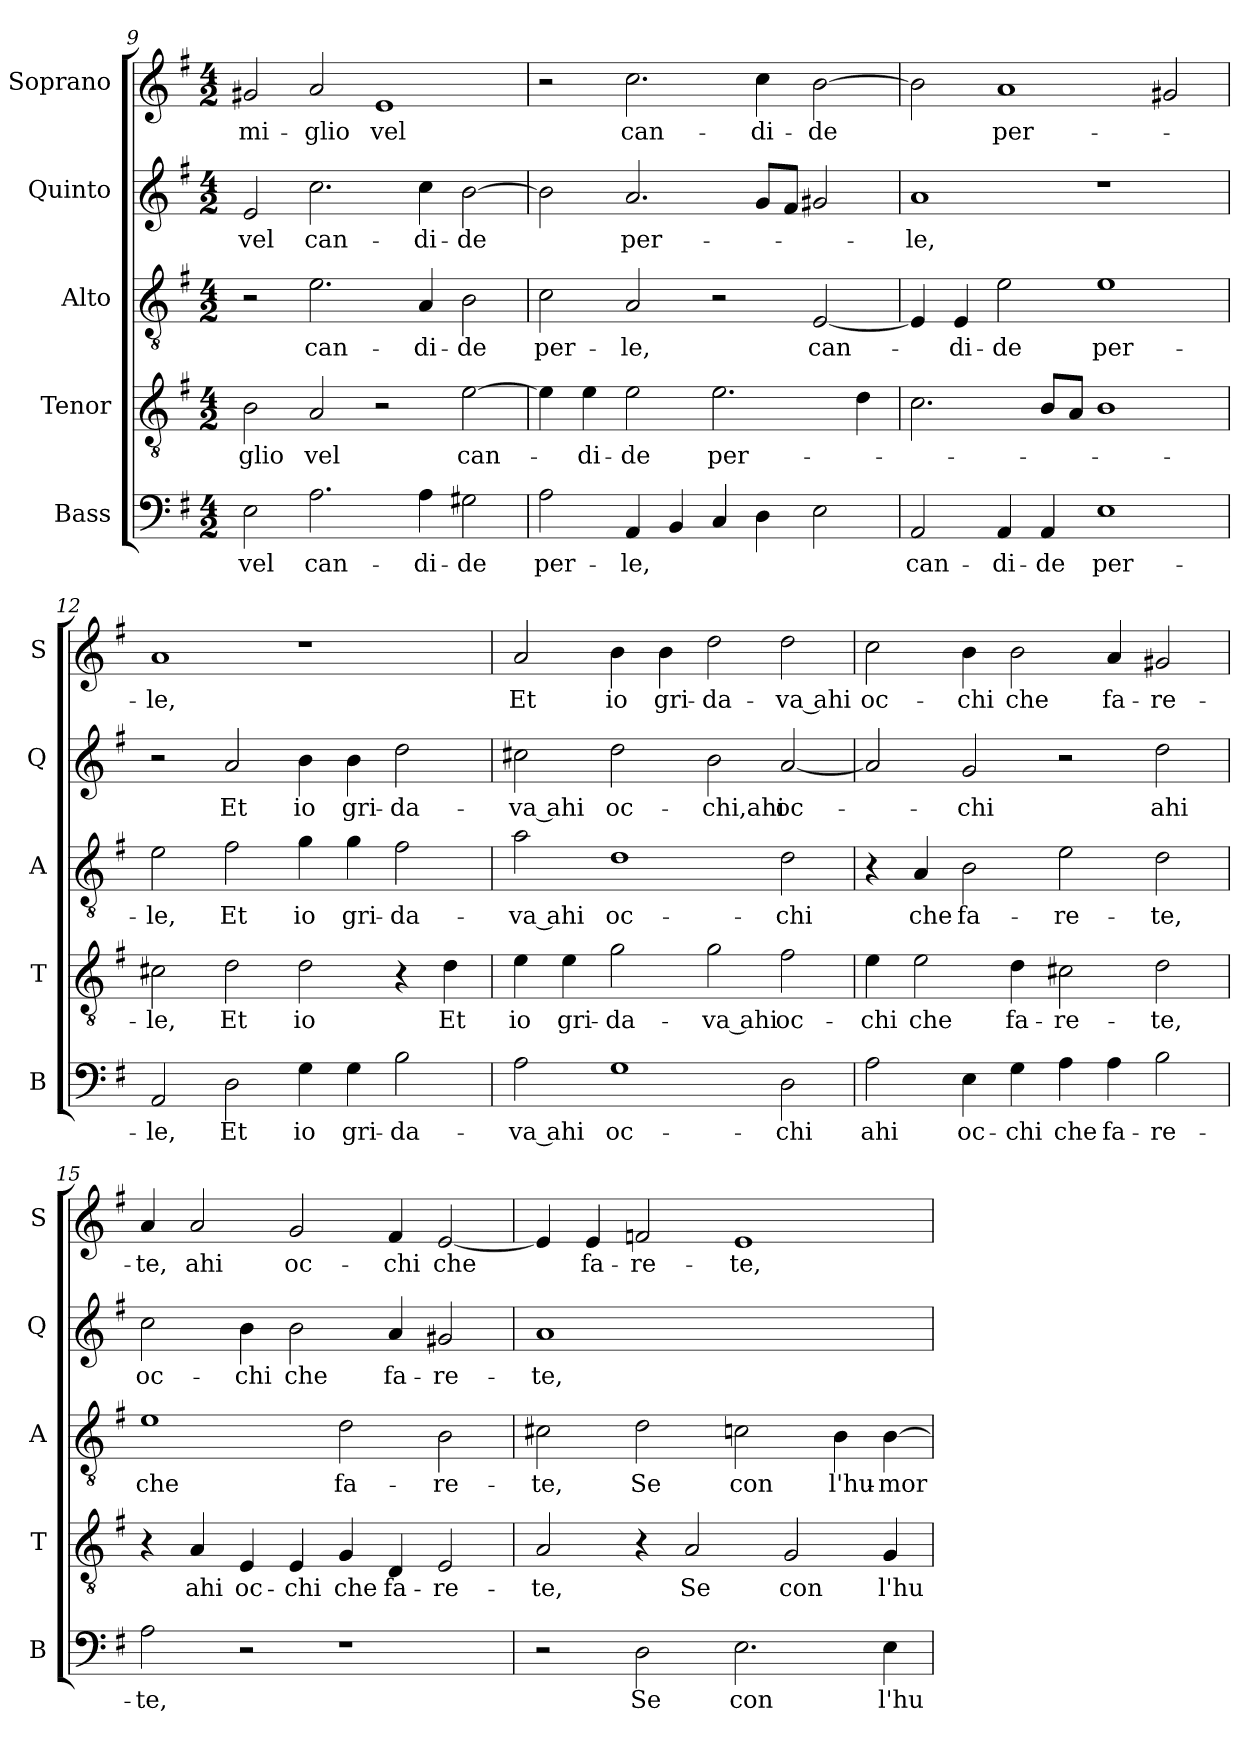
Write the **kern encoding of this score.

**kern	**text	**kern	**text	**kern	**text	**kern	**text	**kern	**text
*part5	*part5	*part4	*part4	*part3	*part3	*part2	*part2	*part1	*part1
*staff5	*staff5	*staff4	*staff4	*staff3	*staff3	*staff2	*staff2	*staff1	*staff1
*I"Bass	*	*I"Tenor	*	*I"Alto	*	*I"Quinto	*	*I"Soprano	*
*I'B	*	*I'T	*	*I'A	*	*I'Q	*	*I'S	*
*clefF4	*	*clefGv2	*	*clefGv2	*	*clefG2	*	*clefG2	*
*k[f#]	*	*k[f#]	*	*k[f#]	*	*k[f#]	*	*k[f#]	*
*G:	*	*G:	*	*G:	*	*G:	*	*G:	*
*M4/2	*	*M4/2	*	*M4/2	*	*M4/2	*	*M4/2	*
=9	=9	=9	=9	=9	=9	=9	=9	=9	=9
!	!LO:LY:b	!	!LO:LY:b	!	!	!	!LO:LY:b	!	!LO:LY:b
2E\	vel	2B\	-glio	2r	.	2e/	vel	2g#X/	-mi-
!	!LO:LY:b	!	!LO:LY:b	!	!LO:LY:b	!	!LO:LY:b	!	!LO:LY:b
2.A\	can-	2A/	vel	2.e\	can-	2.cc\	can-	2a/	-glio
!	!	!	!	!	!	!	!	!	!LO:LY:b
.	.	2r	.	.	.	.	.	1e	vel
!	!LO:LY:b	!	!	!	!LO:LY:b	!	!LO:LY:b	!	!
4A\	-di-	.	.	4A/	-di-	4cc\	-di-	.	.
!	!LO:LY:b	!	!LO:LY:b	!	!LO:LY:b	!	!LO:LY:b	!	!
2G#X\	-de	[2e\	can-	2B\	-de	[2b\	-de	.	.
!!LO:LB:g=z
=10	=10	=10	=10	=10	=10	=10	=10	=10	=10
!	!LO:LY:b	!	!	!	!LO:LY:b	!	!	!	!
2A\	per-	4e\]	.	2c\	per-	2b\]	.	2r	.
!	!	!	!LO:LY:b	!	!	!	!	!	!
.	.	4e\	-di-	.	.	.	.	.	.
!	!LO:LY:b	!	!LO:LY:b	!	!LO:LY:b	!	!LO:LY:b	!	!LO:LY:b
4AA/	-le,	2e\	-de	2A/	-le,	2.a/	per-	2.cc\	can-
4BB/	.	.	.	.	.	.	.	.	.
!	!	!	!LO:LY:b	!	!	!	!	!	!
4C/	.	2.e\	per-	2r	.	.	.	.	.
!	!	!	!	!	!	!	!	!	!LO:LY:b
4D\	.	.	.	.	.	8g/L	.	4cc\	-di-
.	.	.	.	.	.	8f#/J	.	.	.
!	!	!	!	!	!LO:LY:b	!	!	!	!LO:LY:b
2E\	.	.	.	[2E/	can-	2g#X/	.	[2b\	-de
.	.	4d\	.	.	.	.	.	.	.
=11	=11	=11	=11	=11	=11	=11	=11	=11	=11
!	!LO:LY:b	!	!	!	!	!	!LO:LY:b	!	!
2AA/	can-	2.c\	.	4E/]	.	1a	-le,	2b\]	.
!	!	!	!	!	!LO:LY:b	!	!	!	!
.	.	.	.	4E/	-di-	.	.	.	.
!	!LO:LY:b	!	!	!	!LO:LY:b	!	!	!	!LO:LY:b
4AA/	-di-	.	.	2e\	-de	.	.	1a	per-
!	!LO:LY:b	!	!	!	!	!	!	!	!
4AA/	-de	8B/L	.	.	.	.	.	.	.
.	.	8A/J	.	.	.	.	.	.	.
!	!LO:LY:b	!	!	!	!LO:LY:b	!	!	!	!
1E	per-	1B	.	1e	per-	1r	.	.	.
.	.	.	.	.	.	.	.	2g#X/	.
=12	=12	=12	=12	=12	=12	=12	=12	=12	=12
!	!LO:LY:b	!	!LO:LY:b	!	!LO:LY:b	!	!	!	!LO:LY:b
2AA/	-le,	2c#X\	-le,	2e\	-le,	2r	.	1a	-le,
!	!LO:LY:b	!	!LO:LY:b	!	!LO:LY:b	!	!LO:LY:b	!	!
2D\	Et	2d\	Et	2f#\	Et	2a/	Et	.	.
!	!LO:LY:b	!	!LO:LY:b	!	!LO:LY:b	!	!LO:LY:b	!	!
4G\	io	2d\	io	4g\	io	4b\	io	1r	.
!	!LO:LY:b	!	!	!	!LO:LY:b	!	!LO:LY:b	!	!
4G\	gri-	.	.	4g\	gri-	4b\	gri-	.	.
!	!LO:LY:b	!	!	!	!LO:LY:b	!	!LO:LY:b	!	!
2B\	-da-	4r	.	2f#\	-da-	2dd\	-da-	.	.
!	!	!	!LO:LY:b	!	!	!	!	!	!
.	.	4d\	Et	.	.	.	.	.	.
!!LO:PB:g=z
=13	=13	=13	=13	=13	=13	=13	=13	=13	=13
!	!LO:LY:b	!	!LO:LY:b	!	!LO:LY:b	!	!LO:LY:b	!	!LO:LY:b
2A\	-va ahi	4e\	io	2a\	-va ahi	2cc#X\	-va ahi	2a/	Et
!	!	!	!LO:LY:b	!	!	!	!	!	!
.	.	4e\	gri-	.	.	.	.	.	.
!	!LO:LY:b	!	!LO:LY:b	!	!LO:LY:b	!	!LO:LY:b	!	!LO:LY:b
1G	oc-	2g\	-da-	1d	oc-	2dd\	oc-	4b\	io
!	!	!	!	!	!	!	!	!	!LO:LY:b
.	.	.	.	.	.	.	.	4b\	gri-
!	!	!	!LO:LY:b	!	!	!	!LO:LY:b	!	!LO:LY:b
.	.	2g\	-va ahi	.	.	2b\	-chi,ahi	2dd\	-da-
!	!LO:LY:b	!	!LO:LY:b	!	!LO:LY:b	!	!LO:LY:b	!	!LO:LY:b
2D\	-chi	2f#\	oc-	2d\	-chi	[2a/	oc-	2dd\	-va ahi
=14	=14	=14	=14	=14	=14	=14	=14	=14	=14
!	!LO:LY:b	!	!LO:LY:b	!	!	!	!	!	!LO:LY:b
2A\	ahi	4e\	-chi	4r	.	2a/]	.	2cc\	oc-
!	!	!	!LO:LY:b	!	!LO:LY:b	!	!	!	!
.	.	2e\	che	4A/	che	.	.	.	.
!	!LO:LY:b	!	!	!	!LO:LY:b	!	!LO:LY:b	!	!LO:LY:b
4E\	oc-	.	.	2B\	fa-	2g/	-chi	4b\	-chi
!	!LO:LY:b	!	!LO:LY:b	!	!	!	!	!	!LO:LY:b
4G\	-chi	4d\	fa-	.	.	.	.	2b\	che
!	!LO:LY:b	!	!LO:LY:b	!	!LO:LY:b	!	!	!	!
4A\	che	2c#X\	-re-	2e\	-re-	2r	.	.	.
!	!LO:LY:b	!	!	!	!	!	!	!	!LO:LY:b
4A\	fa-	.	.	.	.	.	.	4a/	fa-
!	!LO:LY:b	!	!LO:LY:b	!	!LO:LY:b	!	!LO:LY:b	!	!LO:LY:b
2B\	-re-	2d\	-te,	2d\	-te,	2dd\	ahi	2g#X/	-re-
=15	=15	=15	=15	=15	=15	=15	=15	=15	=15
!	!LO:LY:b	!	!	!	!LO:LY:b	!	!LO:LY:b	!	!LO:LY:b
2A\	-te,	4r	.	1e	che	2cc\	oc-	4a/	-te,
!	!	!	!LO:LY:b	!	!	!	!	!	!LO:LY:b
.	.	4A/	ahi	.	.	.	.	2a/	ahi
!	!	!	!LO:LY:b	!	!	!	!LO:LY:b	!	!
2r	.	4E/	oc-	.	.	4b\	-chi	.	.
!	!	!	!LO:LY:b	!	!	!	!LO:LY:b	!	!LO:LY:b
.	.	4E/	-chi	.	.	2b\	che	2g/	oc-
!	!	!	!LO:LY:b	!	!LO:LY:b	!	!	!	!
1r	.	4G/	che	2d\	fa-	.	.	.	.
!	!	!	!LO:LY:b	!	!	!	!LO:LY:b	!	!LO:LY:b
.	.	4D/	fa-	.	.	4a/	fa-	4f#/	-chi
!	!	!	!LO:LY:b	!	!LO:LY:b	!	!LO:LY:b	!	!LO:LY:b
.	.	2E/	-re-	2B\	-re-	2g#X/	-re-	[2e/	che
!!LO:LB:g=z
=16	=16	=16	=16	=16	=16	=16	=16	=16	=16
!	!	!	!LO:LY:b	!	!LO:LY:b	!	!LO:LY:b	!	!
2r	.	2A/	-te,	2c#X\	-te,	1a	-te,	4e/]	.
!	!	!	!	!	!	!	!	!	!LO:LY:b
.	.	.	.	.	.	.	.	4e/	fa-
!	!LO:LY:b	!	!	!	!LO:LY:b	!	!	!	!LO:LY:b
2D\	Se	4r	.	2d\	Se	.	.	2fn/	-re-
!	!	!	!LO:LY:b	!	!	!	!	!	!
.	.	2A/	Se	.	.	.	.	.	.
!	!LO:LY:b	!	!	!	!LO:LY:b	!	!	!	!LO:LY:b
2.E\	con	.	.	2cn\	con	1ryy	.	1e	-te,
!	!	!	!LO:LY:b	!	!	!	!	!	!
.	.	2G/	con	.	.	.	.	.	.
!	!	!	!	!	!LO:LY:b	!	!	!	!
.	.	.	.	4B\	l'hu-	.	.	.	.
!	!LO:LY:b	!	!LO:LY:b	!	!LO:LY:b	!	!	!	!
4E\	l'hu-	4G/	l'hu-	[4B\	-mor	.	.	.	.
=	=	=	=	=	=	=	=	=	=
*-	*-	*-	*-	*-	*-	*-	*-	*-	*-
